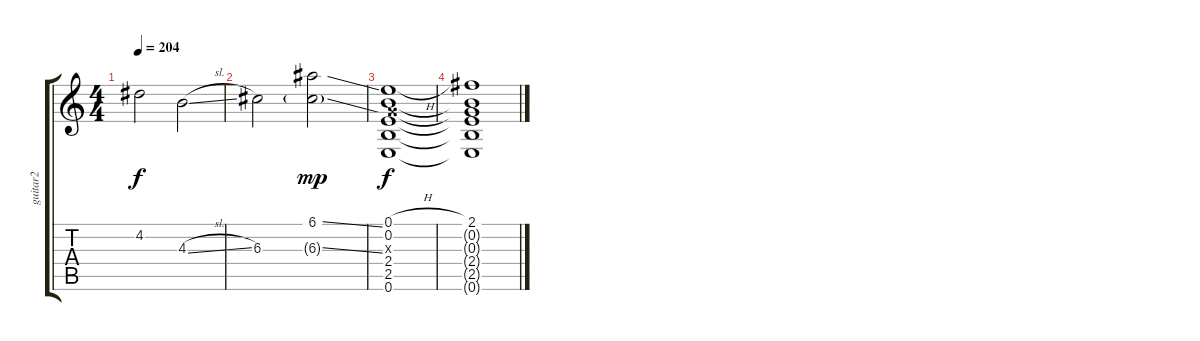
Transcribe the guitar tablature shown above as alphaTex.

\track ("guitar2" "guitar2") {instrument distortionguitar}
\staff {score tabs}
\tuning (E4 B3 G3 D3 A2 E2) {hide}
\ts (4 4)
\tempo 204
\clef g2
\ks c
4.2.2{dy f} 4.3{sl}.2 |
6.3.2 (6.1{ss} 6.3{ss g}).2{dy mp} |
(0.1{h} 0.2 0.3{x} 2.4 2.5 0.6).1{dy f} |
(2.1 0.2{t} 0.3{t} 2.4{t} 2.5{t} 0.6{t}).1
